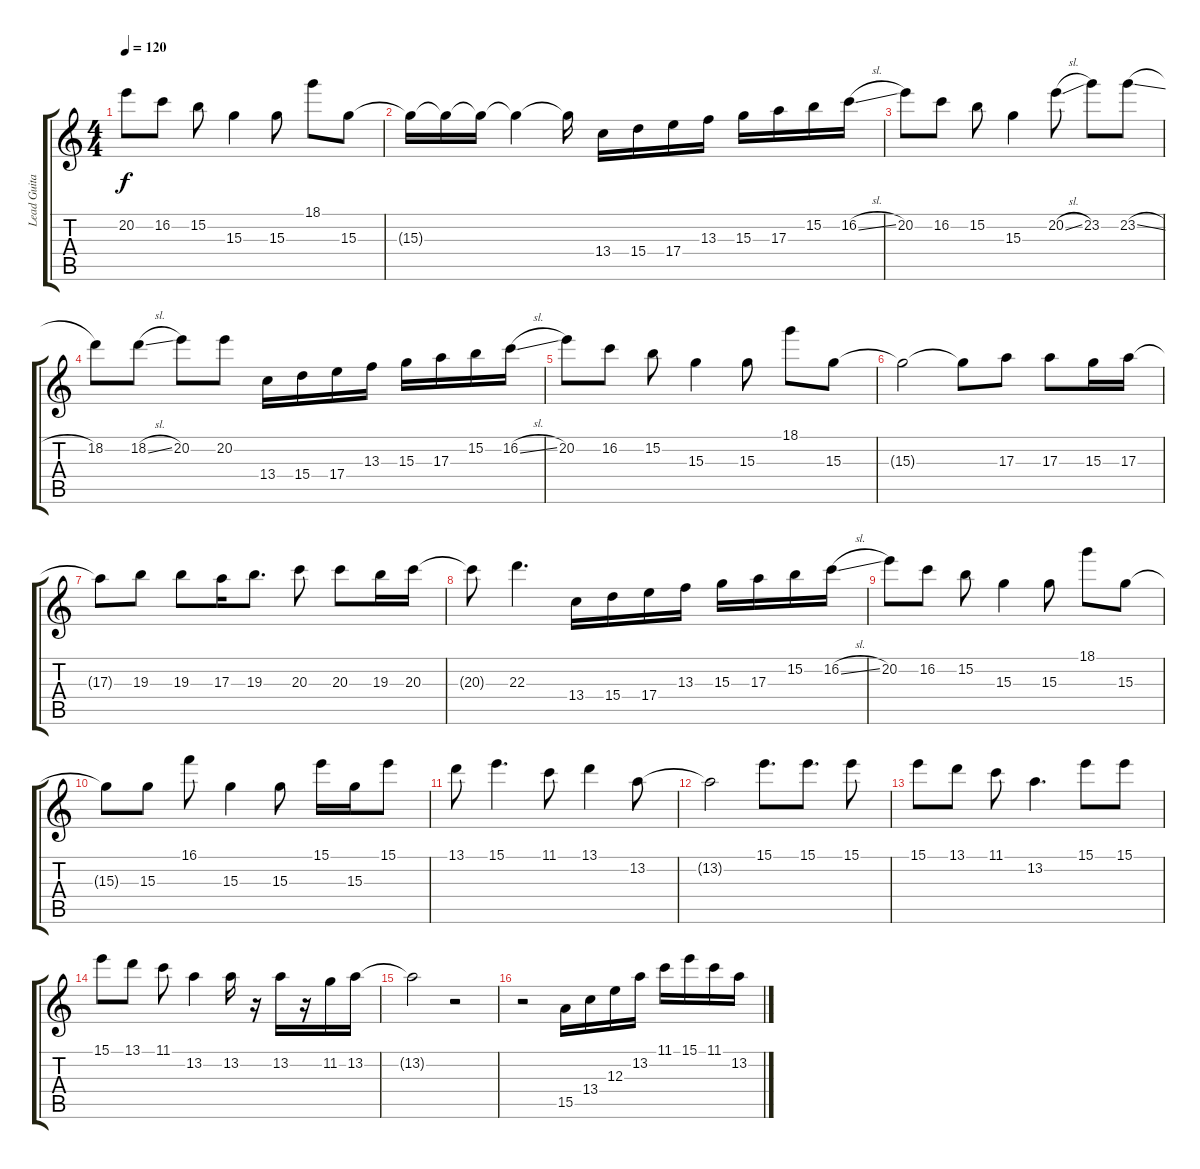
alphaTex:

\track ("Lead Guitar 1 - Yuri Losev" "Lead Guita") {instrument distortionguitar}
\staff {score tabs}
\tuning (Db4 Ab3 E3 B2 Gb2 B1) {hide}
\ts (4 4)
\tempo 120
\clef g2
\ks c
20.2.8{dy f} 16.2.8 15.2.8 15.3.4 15.3.8 18.1.8 15.3.8 |
15.3{t}.16 15.3{t}.16 15.3{t}.16 15.3{t}.4 15.3{t}.16 13.4.16 15.4.16 17.4.16 13.3.16 15.3.16 17.3.16 15.2.16 16.2{sl}.16 |
20.2.8 16.2.8 15.2.8 15.3.4 20.2{sl}.8 23.2.8 23.2{sl}.8 |
18.2.8 18.2{sl}.8 20.2.8 20.2.8 13.4.16 15.4.16 17.4.16 13.3.16 15.3.16 17.3.16 15.2.16 16.2{sl}.16 |
20.2.8 16.2.8 15.2.8 15.3.4 15.3.8 18.1.8 15.3.8 |
15.3{t}.2 15.3{t}.8 17.3.8 17.3.8 15.3.16 17.3.16 |
17.3{t}.8 19.3.8 19.3.8 17.3.16 19.3.8{d} 20.3.8 20.3.8 19.3.16 20.3.16 |
20.3{t}.8 22.3.4{d} 13.4.16 15.4.16 17.4.16 13.3.16 15.3.16 17.3.16 15.2.16 16.2{sl}.16 |
20.2.8 16.2.8 15.2.8 15.3.4 15.3.8 18.1.8 15.3.8 |
15.3{t}.8 15.3.8 16.1.8 15.3.4 15.3.8 15.1.16 15.3.16 15.1.8 |
13.1.8 15.1.4{d} 11.1.8 13.1.4 13.2.8 |
13.2{t}.2 15.1.8{d} 15.1.8{d} 15.1.8 |
15.1.8 13.1.8 11.1.8 13.2.4{d} 15.1.8 15.1.8 |
15.1.8 13.1.8 11.1.8 13.2.4 13.2.16 r.16 13.2.16 r.16 11.2.16 13.2.16 |
13.2{t}.2 r.2 |
r.2 15.5.16 13.4.16 12.3.16 13.2.16 11.1.16 15.1.16 11.1.16 13.2.16
